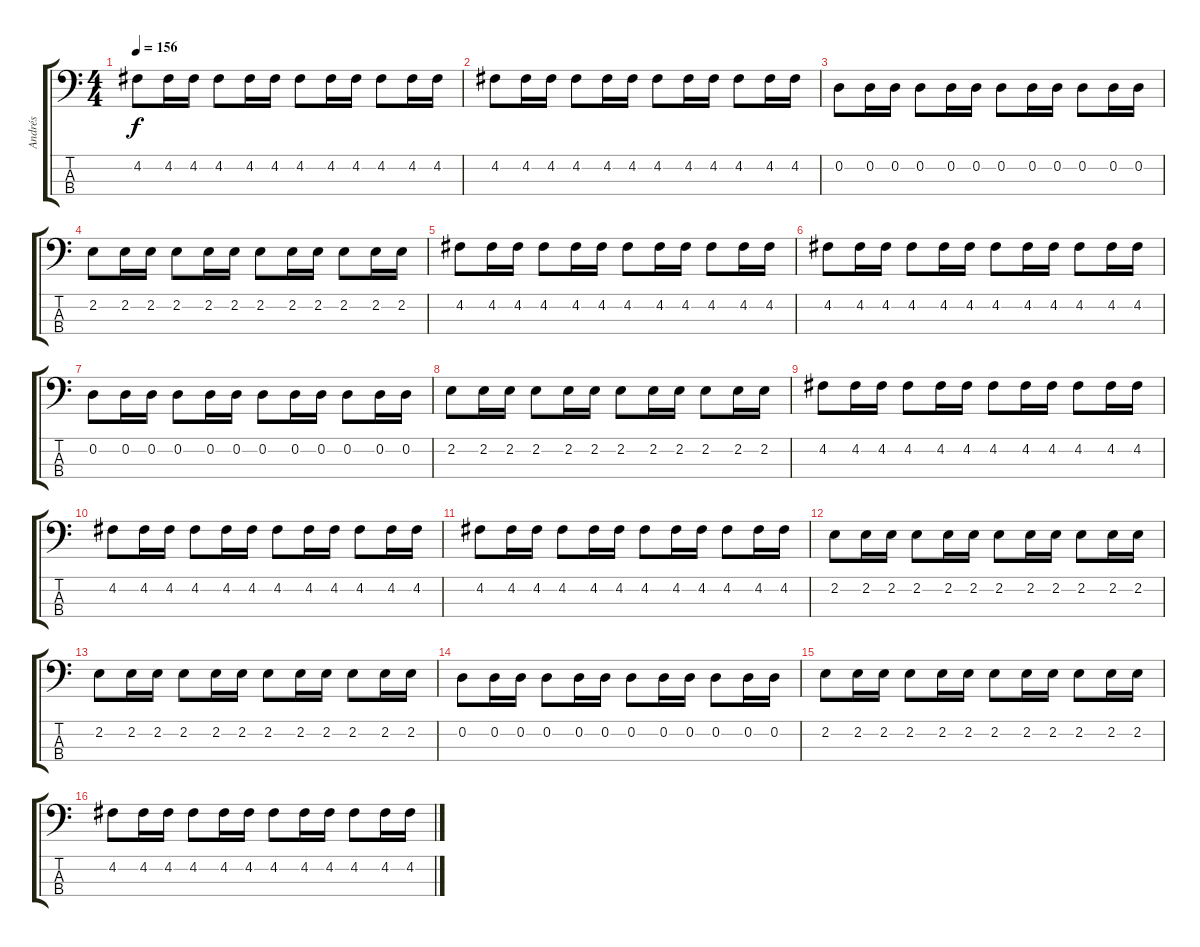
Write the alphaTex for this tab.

\track ("Andrés" "Andrés") {instrument electricbassfinger}
\staff {score tabs}
\tuning (G2 D2 A1 E1) {hide}
\ts (4 4)
\tempo 156
\clef f4
\ks c
4.2.8{dy f} 4.2.16 4.2.16 4.2.8 4.2.16 4.2.16 4.2.8 4.2.16 4.2.16 4.2.8 4.2.16 4.2.16 |
4.2.8 4.2.16 4.2.16 4.2.8 4.2.16 4.2.16 4.2.8 4.2.16 4.2.16 4.2.8 4.2.16 4.2.16 |
0.2.8 0.2.16 0.2.16 0.2.8 0.2.16 0.2.16 0.2.8 0.2.16 0.2.16 0.2.8 0.2.16 0.2.16 |
2.2.8 2.2.16 2.2.16 2.2.8 2.2.16 2.2.16 2.2.8 2.2.16 2.2.16 2.2.8 2.2.16 2.2.16 |
4.2.8 4.2.16 4.2.16 4.2.8 4.2.16 4.2.16 4.2.8 4.2.16 4.2.16 4.2.8 4.2.16 4.2.16 |
4.2.8 4.2.16 4.2.16 4.2.8 4.2.16 4.2.16 4.2.8 4.2.16 4.2.16 4.2.8 4.2.16 4.2.16 |
0.2.8 0.2.16 0.2.16 0.2.8 0.2.16 0.2.16 0.2.8 0.2.16 0.2.16 0.2.8 0.2.16 0.2.16 |
2.2.8 2.2.16 2.2.16 2.2.8 2.2.16 2.2.16 2.2.8 2.2.16 2.2.16 2.2.8 2.2.16 2.2.16 |
4.2.8 4.2.16 4.2.16 4.2.8 4.2.16 4.2.16 4.2.8 4.2.16 4.2.16 4.2.8 4.2.16 4.2.16 |
4.2.8 4.2.16 4.2.16 4.2.8 4.2.16 4.2.16 4.2.8 4.2.16 4.2.16 4.2.8 4.2.16 4.2.16 |
4.2.8 4.2.16 4.2.16 4.2.8 4.2.16 4.2.16 4.2.8 4.2.16 4.2.16 4.2.8 4.2.16 4.2.16 |
2.2.8 2.2.16 2.2.16 2.2.8 2.2.16 2.2.16 2.2.8 2.2.16 2.2.16 2.2.8 2.2.16 2.2.16 |
2.2.8 2.2.16 2.2.16 2.2.8 2.2.16 2.2.16 2.2.8 2.2.16 2.2.16 2.2.8 2.2.16 2.2.16 |
0.2.8 0.2.16 0.2.16 0.2.8 0.2.16 0.2.16 0.2.8 0.2.16 0.2.16 0.2.8 0.2.16 0.2.16 |
2.2.8 2.2.16 2.2.16 2.2.8 2.2.16 2.2.16 2.2.8 2.2.16 2.2.16 2.2.8 2.2.16 2.2.16 |
4.2.8 4.2.16 4.2.16 4.2.8 4.2.16 4.2.16 4.2.8 4.2.16 4.2.16 4.2.8 4.2.16 4.2.16
